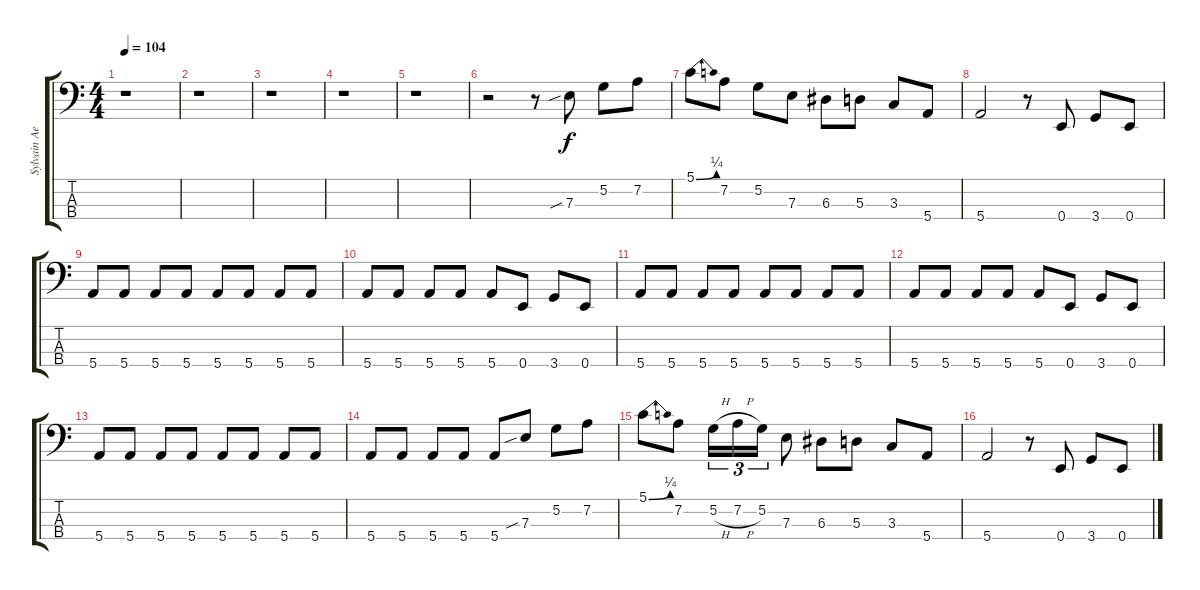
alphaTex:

\track ("Sylvain Aertbeliën" "Sylvain Ae") {instrument electricbassfinger}
\staff {score tabs}
\tuning (G2 D2 A1 E1) {hide}
\ts (4 4)
\tempo 104
\clef f4
\ks c
r.1{dy f instrument electricbassfinger} |
r.1 |
r.1 |
r.1 |
r.1 |
r.2 r.8 7.3{sib}.8 5.2.8 7.2.8 |
5.1{be (bend 0 0 60 1)}.8 7.2.8 5.2.8 7.3.8 6.3.8 5.3.8 3.3.8 5.4.8 |
5.4.2 r.8 0.4.8 3.4.8 0.4.8 |
5.4.8 5.4.8 5.4.8 5.4.8 5.4.8 5.4.8 5.4.8 5.4.8 |
5.4.8 5.4.8 5.4.8 5.4.8 5.4.8 0.4.8 3.4.8 0.4.8 |
5.4.8 5.4.8 5.4.8 5.4.8 5.4.8 5.4.8 5.4.8 5.4.8 |
5.4.8 5.4.8 5.4.8 5.4.8 5.4.8 0.4.8 3.4.8 0.4.8 |
5.4.8 5.4.8 5.4.8 5.4.8 5.4.8 5.4.8 5.4.8 5.4.8 |
5.4.8 5.4.8 5.4.8 5.4.8 5.4.8 7.3{sib}.8 5.2.8 7.2.8 |
5.1{be (bend 0 0 60 1)}.8 7.2.8 5.2{h}.16{tu (3 2)} 7.2{h}.16{tu (3 2)} 5.2.16{tu (3 2)} 7.3.8 6.3.8 5.3.8 3.3.8 5.4.8 |
5.4.2 r.8 0.4.8 3.4.8 0.4.8
